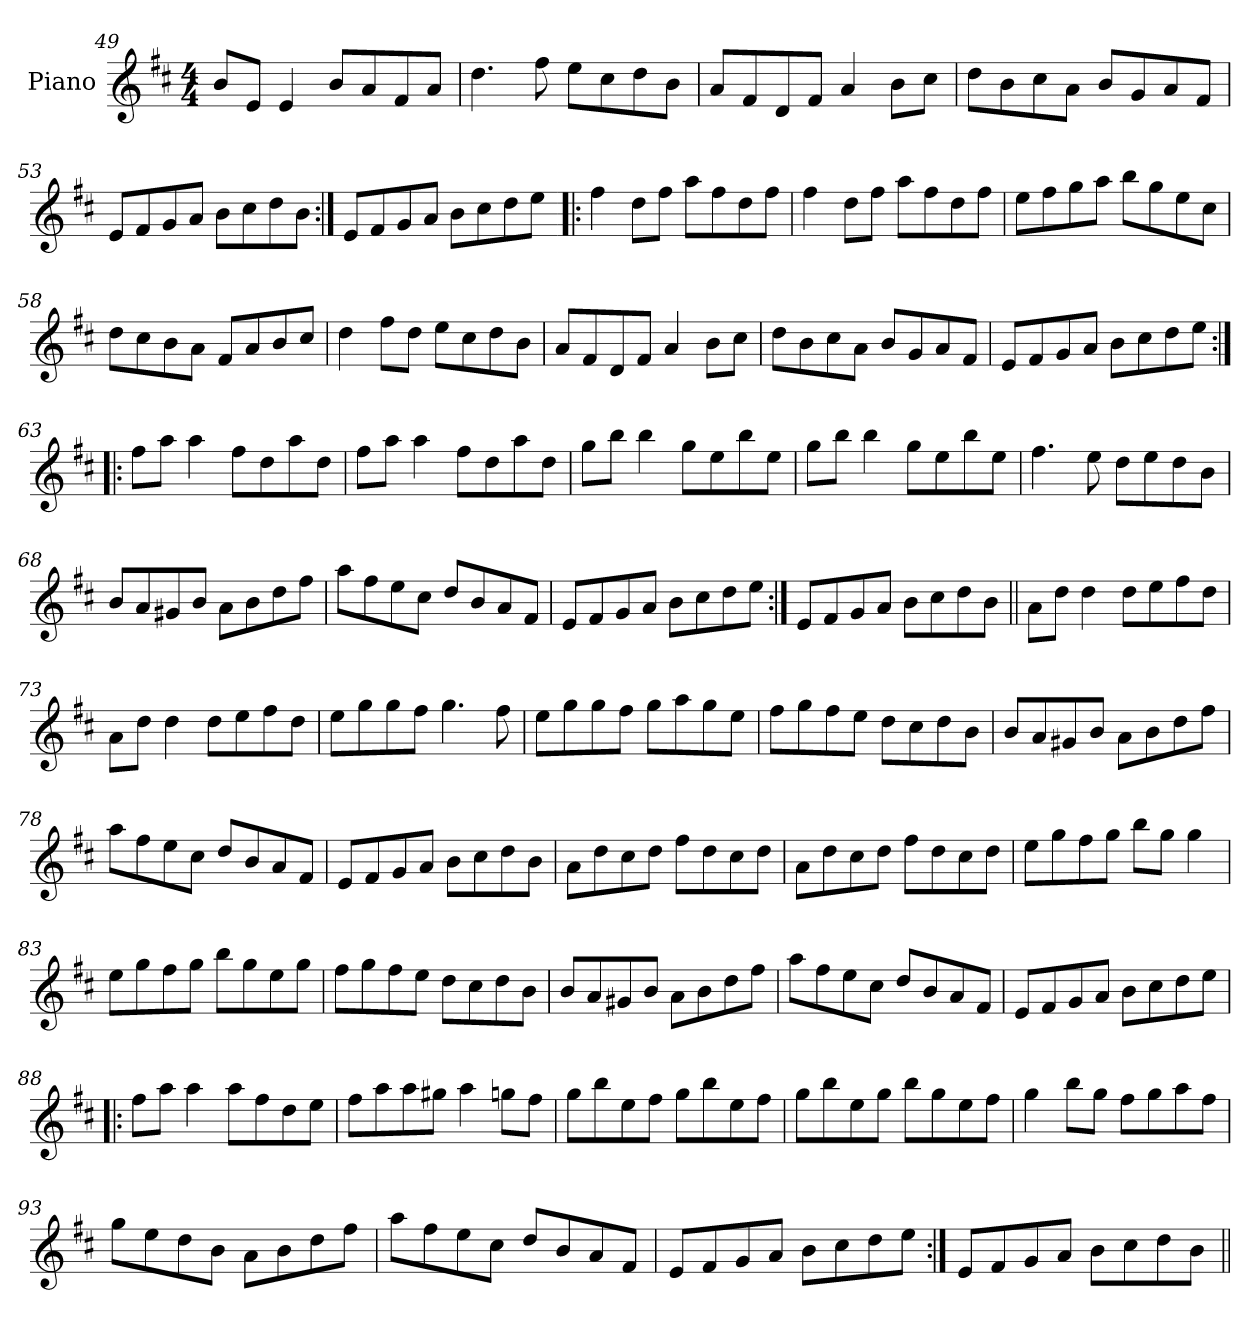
**kern
*part1
*staff1
*I"Piano
*I'Pno
*clefG2
*k[f#c#]
*D:
*M4/4
=49
8b/L
8e/J
4e/
8b/L
8a/
8f#/
8a/J
=50
4.dd\
8ff#\
8ee\L
8cc#\
8dd\
8b\J
!!LO:LB:g=z
=51
8a/L
8f#/
8d/
8f#/J
4a/
8b\L
8cc#\J
=52
8dd\L
8b\
8cc#\
8a\J
8b/L
8g/
8a/
8f#/J
=53
8e/L
8f#/
8g/
8a/J
8b\L
8cc#\
8dd\
8b\J
=54:|!
8e/L
8f#/
8g/
8a/J
8b\L
8cc#\
8dd\
8ee\J
!!LO:LB:g=z
=55!|:
4ff#\
8dd\L
8ff#\J
8aa\L
8ff#\
8dd\
8ff#\J
=56
4ff#\
8dd\L
8ff#\J
8aa\L
8ff#\
8dd\
8ff#\J
=57
8ee\L
8ff#\
8gg\
8aa\J
8bb\L
8gg\
8ee\
8cc#\J
=58
8dd\L
8cc#\
8b\
8a\J
8f#/L
8a/
8b/
8cc#/J
!!LO:LB:g=z
=59
4dd\
8ff#\L
8dd\J
8ee\L
8cc#\
8dd\
8b\J
=60
8a/L
8f#/
8d/
8f#/J
4a/
8b\L
8cc#\J
=61
8dd\L
8b\
8cc#\
8a\J
8b/L
8g/
8a/
8f#/J
=62
8e/L
8f#/
8g/
8a/J
8b\L
8cc#\
8dd\
8ee\J
!!LO:LB:g=z
=63:|!|:
8ff#\L
8aa\J
4aa\
8ff#\L
8dd\
8aa\
8dd\J
=64
8ff#\L
8aa\J
4aa\
8ff#\L
8dd\
8aa\
8dd\J
=65
8gg\L
8bb\J
4bb\
8gg\L
8ee\
8bb\
8ee\J
=66
8gg\L
8bb\J
4bb\
8gg\L
8ee\
8bb\
8ee\J
=67
4.ff#\
8ee\
8dd\L
8ee\
8dd\
8b\J
!!LO:LB:g=z
=68
8b/L
8a/
8g#X/
8b/J
8a\L
8b\
8dd\
8ff#\J
=69
8aa\L
8ff#\
8ee\
8cc#\J
8dd/L
8b/
8a/
8f#/J
=70
8e/L
8f#/
8g/
8a/J
8b\L
8cc#\
8dd\
8ee\J
=71:|!
8e/L
8f#/
8g/
8a/J
8b\L
8cc#\
8dd\
8b\J
!!LO:LB:g=z
=72||
8a\L
8dd\J
4dd\
8dd\L
8ee\
8ff#\
8dd\J
=73
8a\L
8dd\J
4dd\
8dd\L
8ee\
8ff#\
8dd\J
=74
8ee\L
8gg\
8gg\
8ff#\J
4.gg\
8ff#\
=75
8ee\L
8gg\
8gg\
8ff#\J
8gg\L
8aa\
8gg\
8ee\J
=76
8ff#\L
8gg\
8ff#\
8ee\J
8dd\L
8cc#\
8dd\
8b\J
!!LO:LB:g=z
=77
8b/L
8a/
8g#X/
8b/J
8a\L
8b\
8dd\
8ff#\J
=78
8aa\L
8ff#\
8ee\
8cc#\J
8dd/L
8b/
8a/
8f#/J
=79
8e/L
8f#/
8g/
8a/J
8b\L
8cc#\
8dd\
8b\J
=80
8a\L
8dd\
8cc#\
8dd\J
8ff#\L
8dd\
8cc#\
8dd\J
!!LO:LB:g=z
=81
8a\L
8dd\
8cc#\
8dd\J
8ff#\L
8dd\
8cc#\
8dd\J
=82
8ee\L
8gg\
8ff#\
8gg\J
8bb\L
8gg\J
4gg\
=83
8ee\L
8gg\
8ff#\
8gg\J
8bb\L
8gg\
8ee\
8gg\J
=84
8ff#\L
8gg\
8ff#\
8ee\J
8dd\L
8cc#\
8dd\
8b\J
!!LO:LB:g=z
=85
8b/L
8a/
8g#X/
8b/J
8a\L
8b\
8dd\
8ff#\J
=86
8aa\L
8ff#\
8ee\
8cc#\J
8dd/L
8b/
8a/
8f#/J
=87
8e/L
8f#/
8g/
8a/J
8b\L
8cc#\
8dd\
8ee\J
=88!|:
8ff#\L
8aa\J
4aa\
8aa\L
8ff#\
8dd\
8ee\J
!!LO:LB:g=z
=89
8ff#\L
8aa\
8aa\
8gg#X\J
4aa\
8ggn\L
8ff#\J
=90
8gg\L
8bb\
8ee\
8ff#\J
8gg\L
8bb\
8ee\
8ff#\J
=91
8gg\L
8bb\
8ee\
8gg\J
8bb\L
8gg\
8ee\
8ff#\J
=92
4gg\
8bb\L
8gg\J
8ff#\L
8gg\
8aa\
8ff#\J
!!LO:PB:g=z
=93
8gg\L
8ee\
8dd\
8b\J
8a\L
8b\
8dd\
8ff#\J
=94
8aa\L
8ff#\
8ee\
8cc#\J
8dd/L
8b/
8a/
8f#/J
=95
8e/L
8f#/
8g/
8a/J
8b\L
8cc#\
8dd\
8ee\J
=96:|!
8e/L
8f#/
8g/
8a/J
8b\L
8cc#\
8dd\
8b\J
=||
*-
